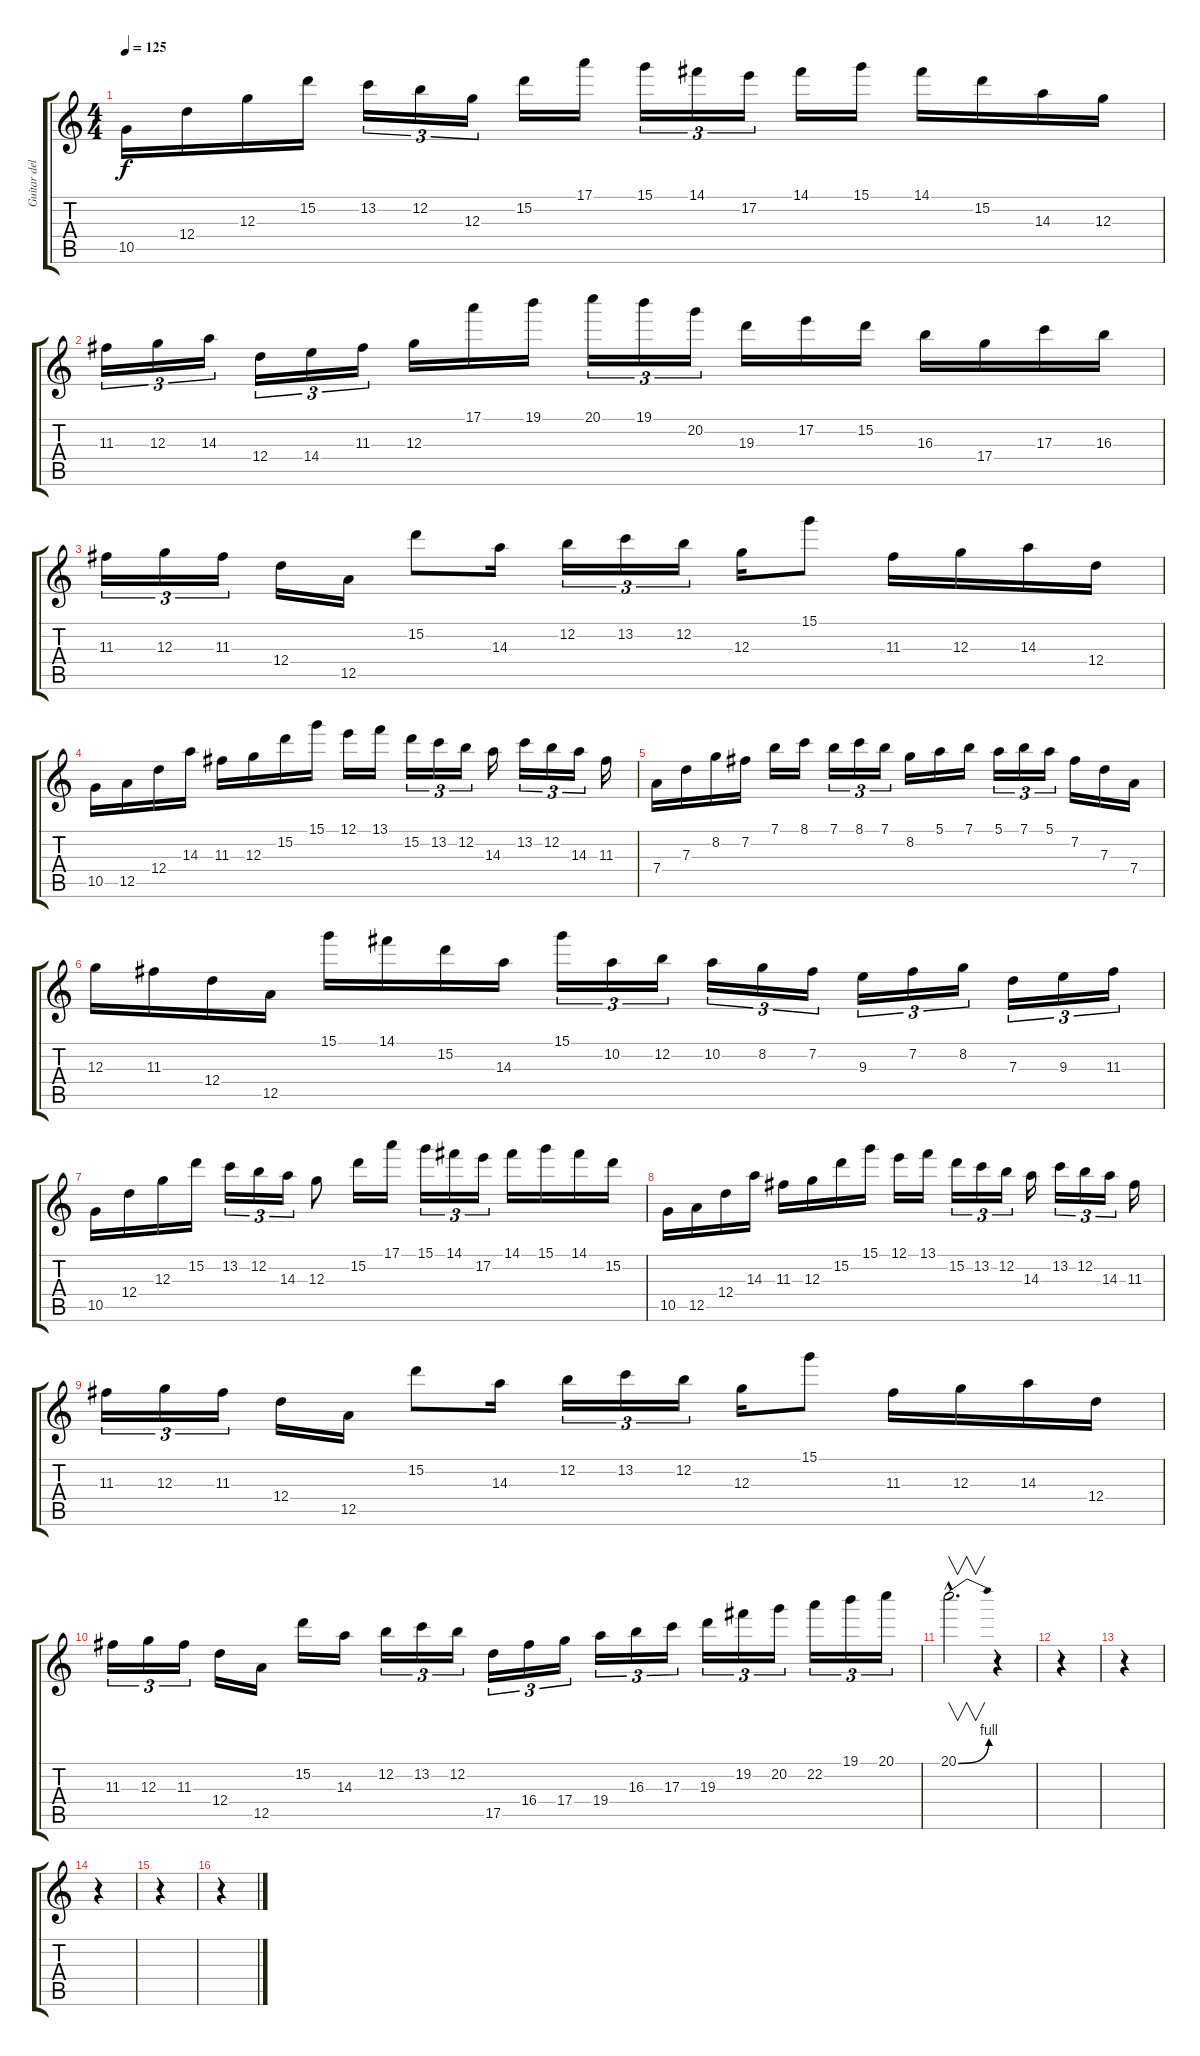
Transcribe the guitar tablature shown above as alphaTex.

\track ("Guitar delay/solo" "Guitar del") {instrument distortionguitar}
\staff {score tabs}
\tuning (E4 B3 G3 D3 A2 E2) {hide}
\ts (4 4)
\tempo 125
\clef g2
\ks c
10.5.16{dy f} 12.4.16 12.3.16 15.2.16 13.2.16{tu (3 2)} 12.2.16{tu (3 2)} 12.3.16{tu (3 2)} 15.2.16 17.1.16 15.1.16{tu (3 2)} 14.1.16{tu (3 2)} 17.2.16{tu (3 2)} 14.1.16 15.1.16 14.1.16 15.2.16 14.3.16 12.3.16 |
11.3.16{tu (3 2)} 12.3.16{tu (3 2)} 14.3.16{tu (3 2)} 12.4.16{tu (3 2)} 14.4.16{tu (3 2)} 11.3.16{tu (3 2)} 12.3.16 17.1.16 19.1.16 20.1.16{tu (3 2)} 19.1.16{tu (3 2)} 20.2.16{tu (3 2)} 19.3.16 17.2.16 15.2.16 16.3.16 17.4.16 17.3.16 16.3.16 |
11.3.16{tu (3 2)} 12.3.16{tu (3 2)} 11.3.16{tu (3 2)} 12.4.16 12.5.16 15.2.8 14.3.16 12.2.16{tu (3 2)} 13.2.16{tu (3 2)} 12.2.16{tu (3 2)} 12.3.16 15.1.8 11.3.16 12.3.16 14.3.16 12.4.16 |
10.5.16 12.5.16 12.4.16 14.3.16 11.3.16 12.3.16 15.2.16 15.1.16 12.1.16 13.1.16 15.2.16{tu (3 2)} 13.2.16{tu (3 2)} 12.2.16{tu (3 2)} 14.3.16 13.2.16{tu (3 2)} 12.2.16{tu (3 2)} 14.3.16{tu (3 2)} 11.3.16 |
7.4.16 7.3.16 8.2.16 7.2.16 7.1.16 8.1.16 7.1.16{tu (3 2)} 8.1.16{tu (3 2)} 7.1.16{tu (3 2)} 8.2.16 5.1.16 7.1.16 5.1.16{tu (3 2)} 7.1.16{tu (3 2)} 5.1.16{tu (3 2)} 7.2.16 7.3.16 7.4.16 |
12.3.16 11.3.16 12.4.16 12.5.16 15.1.16 14.1.16 15.2.16 14.3.16 15.1.16{tu (3 2)} 10.2.16{tu (3 2)} 12.2.16{tu (3 2)} 10.2.16{tu (3 2)} 8.2.16{tu (3 2)} 7.2.16{tu (3 2)} 9.3.16{tu (3 2)} 7.2.16{tu (3 2)} 8.2.16{tu (3 2)} 7.3.16{tu (3 2)} 9.3.16{tu (3 2)} 11.3.16{tu (3 2)} |
10.5.16 12.4.16 12.3.16 15.2.16 13.2.16{tu (3 2)} 12.2.16{tu (3 2)} 14.3.16{tu (3 2)} 12.3.8 15.2.16 17.1.16 15.1.16{tu (3 2)} 14.1.16{tu (3 2)} 17.2.16{tu (3 2)} 14.1.16 15.1.16 14.1.16 15.2.16 |
10.5.16 12.5.16 12.4.16 14.3.16 11.3.16 12.3.16 15.2.16 15.1.16 12.1.16 13.1.16 15.2.16{tu (3 2)} 13.2.16{tu (3 2)} 12.2.16{tu (3 2)} 14.3.16 13.2.16{tu (3 2)} 12.2.16{tu (3 2)} 14.3.16{tu (3 2)} 11.3.16 |
11.3.16{tu (3 2)} 12.3.16{tu (3 2)} 11.3.16{tu (3 2)} 12.4.16 12.5.16 15.2.8 14.3.16 12.2.16{tu (3 2)} 13.2.16{tu (3 2)} 12.2.16{tu (3 2)} 12.3.16 15.1.8 11.3.16 12.3.16 14.3.16 12.4.16 |
11.3.16{tu (3 2)} 12.3.16{tu (3 2)} 11.3.16{tu (3 2)} 12.4.16 12.5.16 15.2.16 14.3.16 12.2.16{tu (3 2)} 13.2.16{tu (3 2)} 12.2.16{tu (3 2)} 17.5.16{tu (3 2)} 16.4.16{tu (3 2)} 17.4.16{tu (3 2)} 19.4.16{tu (3 2)} 16.3.16{tu (3 2)} 17.3.16{tu (3 2)} 19.3.16{tu (3 2)} 19.2.16{tu (3 2)} 20.2.16{tu (3 2)} 22.2.16{tu (3 2)} 19.1.16{tu (3 2)} 20.1.16{tu (3 2)} |
20.1{be (bend 0 0 60 4) hac}.2{v d} r.4 |
r.4 |
r.4 |
r.4 |
r.4 |
r.4
